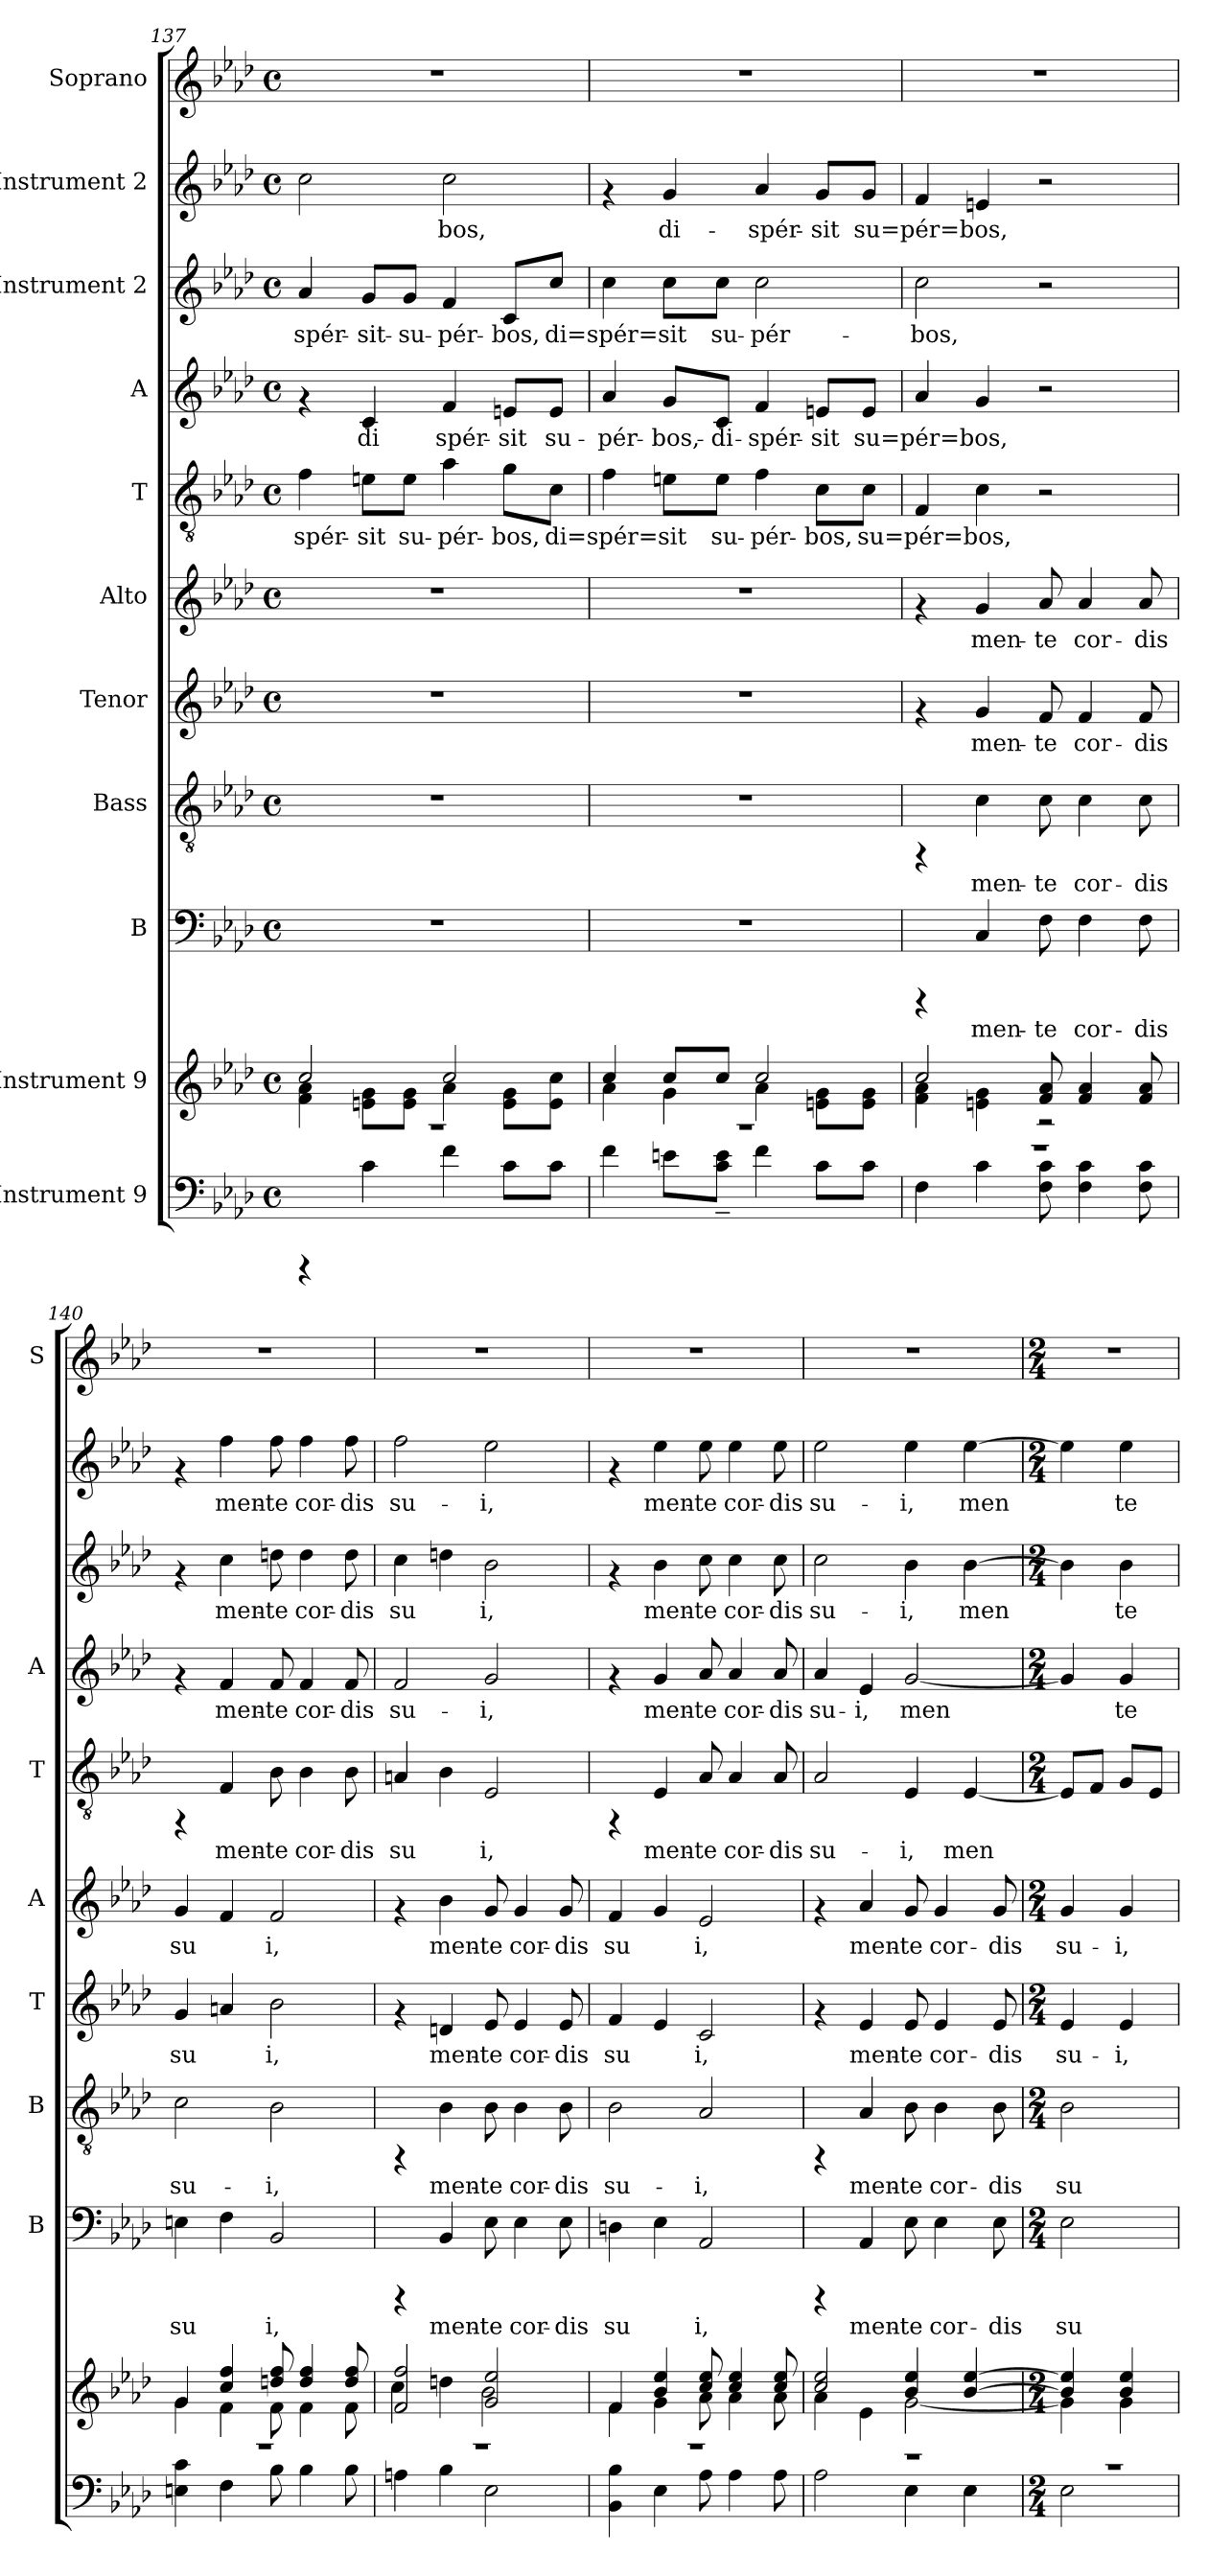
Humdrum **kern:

**kern	**kern	**kern	**text	**kern	**text	**kern	**text	**kern	**text	**kern	**text	**kern	**text	**kern	**text	**kern	**text	**kern
*part11	*part10	*part9	*part9	*part8	*part8	*part7	*part7	*part6	*part6	*part5	*part5	*part4	*part4	*part3	*part3	*part2	*part2	*part1
*staff11	*staff10	*staff9	*staff9	*staff8	*staff8	*staff7	*staff7	*staff6	*staff6	*staff5	*staff5	*staff4	*staff4	*staff3	*staff3	*staff2	*staff2	*staff1
*I"Instrument 9	*I"Instrument 9	*I"B	*	*I"Bass	*	*I"Tenor	*	*I"Alto	*	*I"T	*	*I"A	*	*I"Instrument 2	*	*I"Instrument 2	*	*I"Soprano
*	*	*I'B	*	*I'B	*	*I'T	*	*I'A	*	*I'T	*	*I'A	*	*	*	*	*	*I'S
*clefF4	*clefG2	*clefF4	*	*clefGv2	*	*clefG2	*	*clefG2	*	*clefGv2	*	*clefG2	*	*clefG2	*	*clefG2	*	*clefG2
*k[b-e-a-d-]	*k[b-e-a-d-]	*k[b-e-a-d-]	*	*k[b-e-a-d-]	*	*k[b-e-a-d-]	*	*k[b-e-a-d-]	*	*k[b-e-a-d-]	*	*k[b-e-a-d-]	*	*k[b-e-a-d-]	*	*k[b-e-a-d-]	*	*k[b-e-a-d-]
*A-:	*A-:	*A-:	*	*A-:	*	*A-:	*	*A-:	*	*A-:	*	*A-:	*	*A-:	*	*A-:	*	*A-:
*M4/4	*M4/4	*M4/4	*	*M4/4	*	*M4/4	*	*M4/4	*	*M4/4	*	*M4/4	*	*M4/4	*	*M4/4	*	*M4/4
*met(c)	*met(c)	*met(c)	*	*met(c)	*	*met(c)	*	*met(c)	*	*met(c)	*	*met(c)	*	*met(c)	*	*met(c)	*	*met(c)
=137	=137	=137	=137	=137	=137	=137	=137	=137	=137	=137	=137	=137	=137	=137	=137	=137	=137	=137
*^	*^	*	*	*	*	*	*	*	*	*	*	*	*	*	*	*	*	*
!	!	!	!	!	!	!	!	!	!	!	!	!	!LO:LY:b:cj	!	!	!	!LO:LY:b:cj	!	!LO:LY:b:cj	!
1r	4rCCC	2cc/	4f\ 4a-\	1r	.	1r	.	1r	.	1r	.	4f\	-spér-	4rf	.	4a-/	-spér-	2cc\	-	1r
!	!	!	!	!	!	!	!	!	!	!	!	!	!LO:LY:b:cj	!	!LO:LY:b:cj	!	!LO:LY:b:cj	!	!	!
.	4c\	.	8en\ 8g\L	.	.	.	.	.	.	.	.	8en\L	-sit	4c/	di	8g/L	-sit-	.	.	.
!	!	!	!	!	!	!	!	!	!	!	!	!	!LO:LY:b:cj	!	!	!	!LO:LY:b:cj	!	!	!
.	.	.	8g\ 8e\J	.	.	.	.	.	.	.	.	8e\J	su-	.	.	8g/J	-su-	.	.	.
!	!	!	!	!	!	!	!	!	!	!	!	!	!LO:LY:b:cj	!	!LO:LY:b:cj	!	!LO:LY:b:cj	!	!LO:LY:b:cj	!
.	4f\	2cc/	4a-\	.	.	.	.	.	.	.	.	4a-\	-pér-	4f/	spér-	4f/	-pér-	2cc\	bos,	.
!	!	!	!	!	!	!	!	!	!	!	!	!	!LO:LY:b:cj	!	!LO:LY:b:cj	!	!LO:LY:b:cj	!	!	!
.	8c\L	.	8e\ 8g\L	.	.	.	.	.	.	.	.	8g\L	-bos,	8en/L	-sit	8c/L	-bos,	.	.	.
!	!	!	!	!	!	!	!	!	!	!	!	!	!LO:LY:b:cj	!	!LO:LY:b:cj	!	!LO:LY:b:cj	!	!	!
.	8c\J	.	8cc\ 8e\J	.	.	.	.	.	.	.	.	8c\J	di=spér=sit	8e/J	su-	8cc/J	di=spér=sit	.	.	.
=138	=138	=138	=138	=138	=138	=138	=138	=138	=138	=138	=138	=138	=138	=138	=138	=138	=138	=138	=138	=138
!	!	!	!	!	!	!	!	!	!	!	!	!	!LO:LY:b:cj	!	!LO:LY:b:cj	!	!LO:LY:b:cj	!	!	!
1r	4f\	4cc/	4a-\	1r	.	1r	.	1r	.	1r	.	4f\	.	4a-/	-pér-	4cc\	.	4rf	.	1r
!	!	!	!	!	!	!	!	!	!	!	!	!	!LO:LY:b:cj	!	!LO:LY:b:cj	!	!LO:LY:b:cj	!	!LO:LY:b:cj	!
.	8en\L	8cc/L	4g\	.	.	.	.	.	.	.	.	8en\L	.	8g/L	-bos,-	8cc\L	.	4g/	di-	.
!	!	!	!	!	!	!	!	!	!	!	!	!	!LO:LY:b:cj	!	!LO:LY:b:cj	!	!LO:LY:b:cj	!	!	!
.	8e\~> 8c\~>J	8cc/J	.	.	.	.	.	.	.	.	.	8e\J	su-	8c/J	-di-	8cc\J	su-	.	.	.
!	!	!	!	!	!	!	!	!	!	!	!	!	!LO:LY:b:cj	!	!LO:LY:b:cj	!	!LO:LY:b:cj	!	!LO:LY:b:cj	!
.	4f\	2cc/	4a-\	.	.	.	.	.	.	.	.	4f\	-pér-	4f/	-spér-	2cc\	-pér-	4a-/	-spér-	.
!	!	!	!	!	!	!	!	!	!	!	!	!	!LO:LY:b:cj	!	!LO:LY:b:cj	!	!	!	!LO:LY:b:cj	!
.	8c\L	.	8g\ 8en\L	.	.	.	.	.	.	.	.	8c\L	-bos,	8en/L	-sit	.	.	8g/L	-sit	.
!	!	!	!	!	!	!	!	!	!	!	!	!	!LO:LY:b:cj	!	!LO:LY:b:cj	!	!	!	!LO:LY:b:cj	!
.	8c\J	.	8g\ 8e\J	.	.	.	.	.	.	.	.	8c\J	su=pér=bos,	8e/J	su=pér=bos,	.	.	8g/J	su=pér=bos,	.
=139	=139	=139	=139	=139	=139	=139	=139	=139	=139	=139	=139	=139	=139	=139	=139	=139	=139	=139	=139	=139
!	!	!	!	!	!	!	!	!	!	!	!	!	!LO:LY:b:cj	!	!LO:LY:b:cj	!	!LO:LY:b:cj	!	!LO:LY:b:cj	!
1r	4F\	2cc/	4a-\ 4f\	4rCCC	.	4rFF	.	4rf	.	4rf	.	4F/	.	4a-/	.	2cc\	-bos,	4f/	.	1r
!	!	!	!	!	!LO:LY:b:cj	!	!LO:LY:b:cj	!	!LO:LY:b:cj	!	!LO:LY:b:cj	!	!LO:LY:b:cj	!	!LO:LY:b:cj	!	!	!	!LO:LY:b:cj	!
.	4c\	.	4g\ 4en\	4C/	men-	4c\	men-	4g/	men-	4g/	men-	4c\	.	4g/	.	.	.	4en/	.	.
!	!	!	!	!	!LO:LY:b:cj	!	!LO:LY:b:cj	!	!LO:LY:b:cj	!	!LO:LY:b:cj	!	!	!	!	!	!	!	!	!
.	8c\ 8F\	8a-/ 8f/	2r	8F\	-te	8c\	-te	8f/	-te	8a-/	-te	2r	.	2r	.	2r	.	2r	.	.
!	!	!	!	!	!LO:LY:b:cj	!	!LO:LY:b:cj	!	!LO:LY:b:cj	!	!LO:LY:b:cj	!	!	!	!	!	!	!	!	!
.	4c\ 4F\	4a-/ 4f/	.	4F\	cor-	4c\	cor-	4f/	cor-	4a-/	cor-	.	.	.	.	.	.	.	.	.
!	!	!	!	!	!LO:LY:b:cj	!	!LO:LY:b:cj	!	!LO:LY:b:cj	!	!LO:LY:b:cj	!	!	!	!	!	!	!	!	!
.	8c\ 8F\	8a-/ 8f/	.	8F\	-dis	8c\	-dis	8f/	-dis	8a-/	-dis	.	.	.	.	.	.	.	.	.
=140	=140	=140	=140	=140	=140	=140	=140	=140	=140	=140	=140	=140	=140	=140	=140	=140	=140	=140	=140	=140
!	!	!	!	!	!LO:LY:b:cj	!	!LO:LY:b:cj	!	!LO:LY:b:cj	!	!LO:LY:b:cj	!	!	!	!	!	!	!	!	!
1r	4c\ 4En\	4g/	4g\	4En\	su-	2c\	su-	4g/	su-	4g/	su-	4rFF	.	4rf	.	4rf	.	4rf	.	1r
!	!	!	!	!	!LO:LY:b:cj	!	!	!	!LO:LY:b:cj	!	!LO:LY:b:cj	!	!LO:LY:b:cj	!	!LO:LY:b:cj	!	!LO:LY:b:cj	!	!LO:LY:b:cj	!
.	4F\	4ff/ 4cc/	4f\	4F\	--	.	.	4an/	--	4f/	--	4F/	men-	4f/	men-	4cc\	men-	4ff\	men-	.
!	!	!	!	!	!LO:LY:b:cj	!	!LO:LY:b:cj	!	!LO:LY:b:cj	!	!LO:LY:b:cj	!	!LO:LY:b:cj	!	!LO:LY:b:cj	!	!LO:LY:b:cj	!	!LO:LY:b:cj	!
.	8B-\	8ddn/ 8ff/	8f\	2BB-/	-i,	2B-\	-i,	2b-\	-i,	2f/	-i,	8B-\	-te	8f/	-te	8ddn\	-te	8ff\	-te	.
!	!	!	!	!	!	!	!	!	!	!	!	!	!LO:LY:b:cj	!	!LO:LY:b:cj	!	!LO:LY:b:cj	!	!LO:LY:b:cj	!
.	4B-\	4dd/ 4ff/	4f\	.	.	.	.	.	.	.	.	4B-\	cor-	4f/	cor-	4dd\	cor-	4ff\	cor-	.
!	!	!	!	!	!	!	!	!	!	!	!	!	!LO:LY:b:cj	!	!LO:LY:b:cj	!	!LO:LY:b:cj	!	!LO:LY:b:cj	!
.	8B-\	8dd/ 8ff/	8f\	.	.	.	.	.	.	.	.	8B-\	-dis	8f/	-dis	8dd\	-dis	8ff\	-dis	.
!!LO:PB:g=z
=141	=141	=141	=141	=141	=141	=141	=141	=141	=141	=141	=141	=141	=141	=141	=141	=141	=141	=141	=141	=141
!	!	!	!	!	!	!	!	!	!	!	!	!	!LO:LY:b:cj	!	!LO:LY:b:cj	!	!LO:LY:b:cj	!	!LO:LY:b:cj	!
1r	4An\	2f/ 2ff/	4cc\	4rCCC	.	4rFF	.	4rf	.	4rf	.	4An/	su-	2f/	su-	4cc\	su-	2ff\	su-	1r
!	!	!	!	!	!LO:LY:b:cj	!	!LO:LY:b:cj	!	!LO:LY:b:cj	!	!LO:LY:b:cj	!	!LO:LY:b:cj	!	!	!	!LO:LY:b:cj	!	!	!
.	4B-\	.	4ddn\	4BB-/	men-	4B-\	men-	4dn/	men-	4b-\	men-	4B-\	--	.	.	4ddn\	--	.	.	.
!	!	!	!	!	!LO:LY:b:cj	!	!LO:LY:b:cj	!	!LO:LY:b:cj	!	!LO:LY:b:cj	!	!LO:LY:b:cj	!	!LO:LY:b:cj	!	!LO:LY:b:cj	!	!LO:LY:b:cj	!
.	2E-\	2ee-/ 2g/	2b-\	8E-\	-te	8B-\	-te	8e-/	-te	8g/	-te	2E-/	-i,	2g/	-i,	2b-\	-i,	2ee-\	-i,	.
!	!	!	!	!	!LO:LY:b:cj	!	!LO:LY:b:cj	!	!LO:LY:b:cj	!	!LO:LY:b:cj	!	!	!	!	!	!	!	!	!
.	.	.	.	4E-\	cor-	4B-\	cor-	4e-/	cor-	4g/	cor-	.	.	.	.	.	.	.	.	.
!	!	!	!	!	!LO:LY:b:cj	!	!LO:LY:b:cj	!	!LO:LY:b:cj	!	!LO:LY:b:cj	!	!	!	!	!	!	!	!	!
.	.	.	.	8E-\	-dis	8B-\	-dis	8e-/	-dis	8g/	-dis	.	.	.	.	.	.	.	.	.
=142	=142	=142	=142	=142	=142	=142	=142	=142	=142	=142	=142	=142	=142	=142	=142	=142	=142	=142	=142	=142
!	!	!	!	!	!LO:LY:b:cj	!	!LO:LY:b:cj	!	!LO:LY:b:cj	!	!LO:LY:b:cj	!	!	!	!	!	!	!	!	!
1r	4B-\ 4BB-\	4f/	4f\	4Dn\	su-	2B-\	su-	4f/	su-	4f/	su-	4rFF	.	4rf	.	4rf	.	4rf	.	1r
!	!	!	!	!	!LO:LY:b:cj	!	!	!	!LO:LY:b:cj	!	!LO:LY:b:cj	!	!LO:LY:b:cj	!	!LO:LY:b:cj	!	!LO:LY:b:cj	!	!LO:LY:b:cj	!
.	4E-\	4ee-/ 4b-/	4g\	4E-\	--	.	.	4e-/	--	4g/	--	4E-/	men-	4g/	men-	4b-\	men-	4ee-\	men-	.
!	!	!	!	!	!LO:LY:b:cj	!	!LO:LY:b:cj	!	!LO:LY:b:cj	!	!LO:LY:b:cj	!	!LO:LY:b:cj	!	!LO:LY:b:cj	!	!LO:LY:b:cj	!	!LO:LY:b:cj	!
.	8A-\	8cc/ 8ee-/	8a-\	2AA-/	-i,	2A-/	-i,	2c/	-i,	2e-/	-i,	8A-/	-te	8a-/	-te	8cc\	-te	8ee-\	-te	.
!	!	!	!	!	!	!	!	!	!	!	!	!	!LO:LY:b:cj	!	!LO:LY:b:cj	!	!LO:LY:b:cj	!	!LO:LY:b:cj	!
.	4A-\	4cc/ 4ee-/	4a-\	.	.	.	.	.	.	.	.	4A-/	cor-	4a-/	cor-	4cc\	cor-	4ee-\	cor-	.
!	!	!	!	!	!	!	!	!	!	!	!	!	!LO:LY:b:cj	!	!LO:LY:b:cj	!	!LO:LY:b:cj	!	!LO:LY:b:cj	!
.	8A-\	8cc/ 8ee-/	8a-\	.	.	.	.	.	.	.	.	8A-/	-dis	8a-/	-dis	8cc\	-dis	8ee-\	-dis	.
=143	=143	=143	=143	=143	=143	=143	=143	=143	=143	=143	=143	=143	=143	=143	=143	=143	=143	=143	=143	=143
!	!	!	!	!	!	!	!	!	!	!	!	!	!LO:LY:b:cj	!	!LO:LY:b:cj	!	!LO:LY:b:cj	!	!LO:LY:b:cj	!
1r	2A-\	2cc/ 2ee-/	4a-\	4rCCC	.	4rFF	.	4rf	.	4rf	.	2A-/	su-	4a-/	su-	2cc\	su-	2ee-\	su-	1r
!	!	!	!	!	!LO:LY:b:cj	!	!LO:LY:b:cj	!	!LO:LY:b:cj	!	!LO:LY:b:cj	!	!	!	!LO:LY:b:cj	!	!	!	!	!
.	.	.	4e-\	4AA-/	men-	4A-/	men-	4e-/	men-	4a-/	men-	.	.	4e-/	-i,	.	.	.	.	.
!	!	!	!	!	!LO:LY:b:cj	!	!LO:LY:b:cj	!	!LO:LY:b:cj	!	!LO:LY:b:cj	!	!LO:LY:b:cj	!	!LO:LY:b:cj	!	!LO:LY:b:cj	!	!LO:LY:b:cj	!
.	4E-\	4ee-/ 4b-/	[<2g\	8E-\	-te	8B-\	-te	8e-/	-te	8g/	-te	4E-/	-i,	[<2g/	men-	4b-\	-i,	4ee-\	-i,	.
!	!	!	!	!	!LO:LY:b:cj	!	!LO:LY:b:cj	!	!LO:LY:b:cj	!	!LO:LY:b:cj	!	!	!	!	!	!	!	!	!
.	.	.	.	4E-\	cor-	4B-\	cor-	4e-/	cor-	4g/	cor-	.	.	.	.	.	.	.	.	.
!	!	!	!	!	!	!	!	!	!	!	!	!	!LO:LY:b:cj	!	!	!	!LO:LY:b:cj	!	!LO:LY:b:cj	!
.	4E-\	[>4ee-/ [>4b-/	.	.	.	.	.	.	.	.	.	[<4E-/	men-	.	.	[>4b-\	men-	[>4ee-\	men-	.
!	!	!	!	!	!LO:LY:b:cj	!	!LO:LY:b:cj	!	!LO:LY:b:cj	!	!LO:LY:b:cj	!	!	!	!	!	!	!	!	!
.	.	.	.	8E-\	-dis	8B-\	-dis	8e-/	-dis	8g/	-dis	.	.	.	.	.	.	.	.	.
=144	=144	=144	=144	=144	=144	=144	=144	=144	=144	=144	=144	=144	=144	=144	=144	=144	=144	=144	=144	=144
*M2/4	*	*M2/4	*	*M2/4	*	*M2/4	*	*M2/4	*	*M2/4	*	*M2/4	*	*M2/4	*	*M2/4	*	*M2/4	*	*M2/4
!	!	!	!	!	!LO:LY:b:cj	!	!LO:LY:b:cj	!	!LO:LY:b:cj	!	!LO:LY:b:cj	!	!LO:LY:b:cj	!	!LO:LY:b:cj	!	!LO:LY:b:cj	!	!LO:LY:b:cj	!
2r	2E-\	4b-/] 4ee-/]	4g\]	2E-\	su-	2B-\	su-	4e-/	su-	4g/	su-	8E-/L]	--	4g/]	--	4b-\]	--	4ee-\]	-	2r
!	!	!	!	!	!	!	!	!	!	!	!	!	!LO:LY:b:cj	!	!	!	!	!	!	!
.	.	.	.	.	.	.	.	.	.	.	.	8F/J	--	.	.	.	.	.	.	.
!	!	!	!	!	!	!	!	!	!LO:LY:b:cj	!	!LO:LY:b:cj	!	!LO:LY:b:cj	!	!LO:LY:b:cj	!	!LO:LY:b:cj	!	!LO:LY:b:cj	!
.	.	4b-/ 4ee-/	4g\	.	.	.	.	4e-/	-i,	4g/	-i,	8G/L	--	4g/	-te	4b-\	-te	4ee-\	te	.
!	!	!	!	!	!	!	!	!	!	!	!	!	!LO:LY:b:cj	!	!	!	!	!	!	!
.	.	.	.	.	.	.	.	.	.	.	.	8E-/J	--	.	.	.	.	.	.	.
*v	*v	*	*	*	*	*	*	*	*	*	*	*	*	*	*	*	*	*	*	*
*	*v	*v	*	*	*	*	*	*	*	*	*	*	*	*	*	*	*	*	*
=	=	=	=	=	=	=	=	=	=	=	=	=	=	=	=	=	=	=
*-	*-	*-	*-	*-	*-	*-	*-	*-	*-	*-	*-	*-	*-	*-	*-	*-	*-	*-
